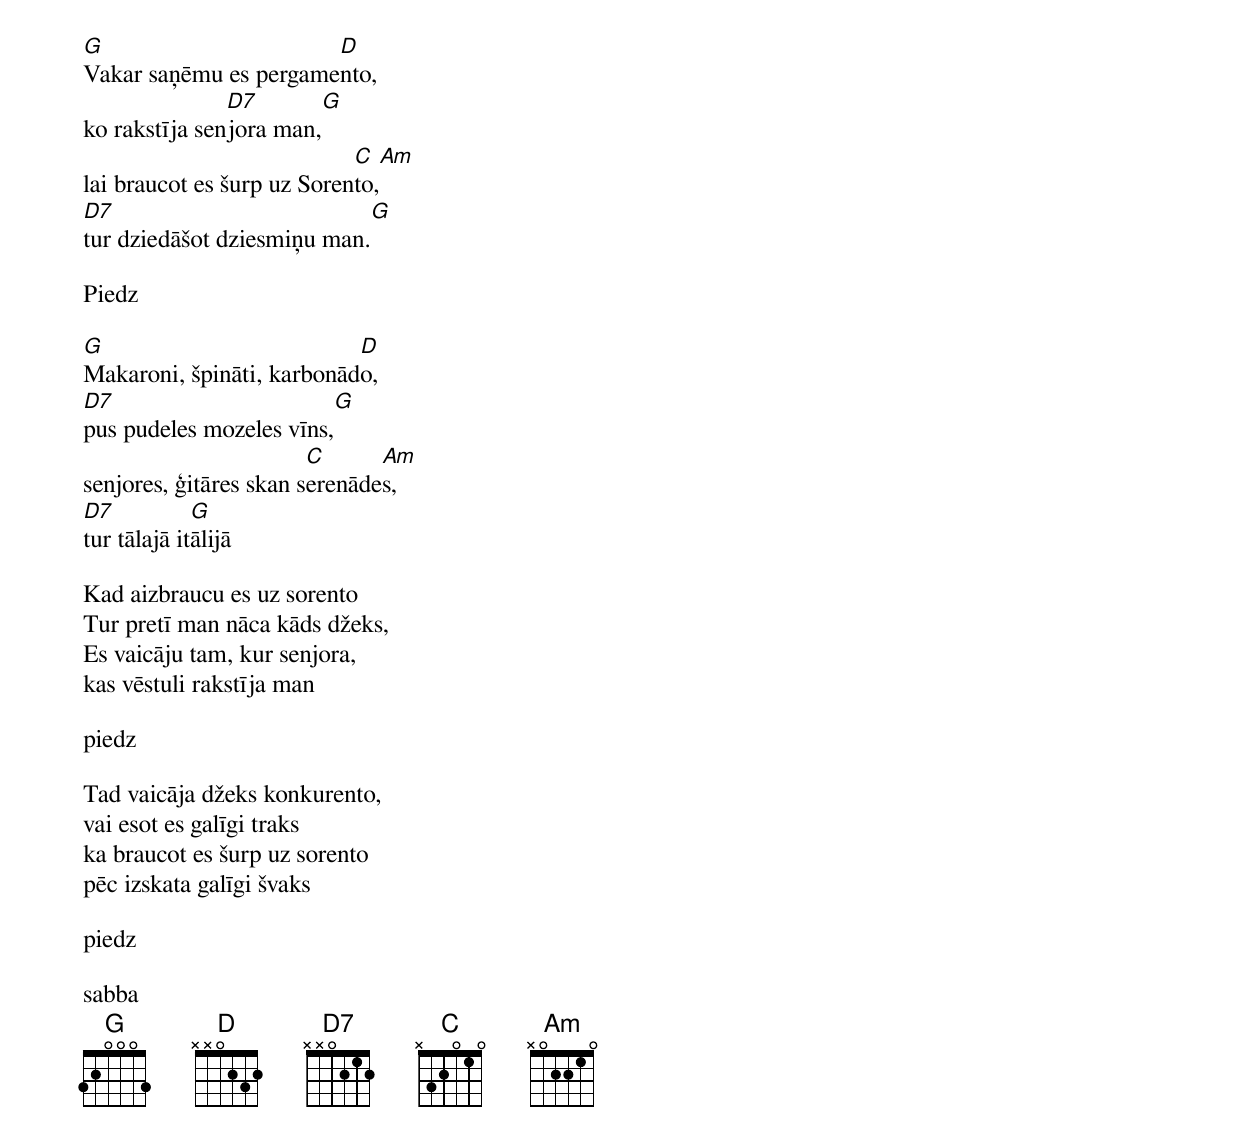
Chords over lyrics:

G                      D
Vakar saņēmu es pergamento,
               D7        G
ko rakstīja senjora man,
                            C   Am
lai braucot es šurp uz Sorento,
D7                                G
tur dziedāšot dziesmiņu man.

Piedz

G                          D
Makaroni, špināti, karbonādo,
D7                           G
pus pudeles mozeles vīns,
                        C      Am
senjores, ģitāres skan serenādes,
D7           G
tur tālajā itālijā

Kad aizbraucu es uz sorento
Tur pretī man nāca kāds džeks,
Es vaicāju tam, kur senjora,
kas vēstuli rakstīja man

piedz

Tad vaicāja džeks konkurento,
vai esot es galīgi traks
ka braucot es šurp uz sorento
pēc izskata galīgi švaks

piedz

sabba
